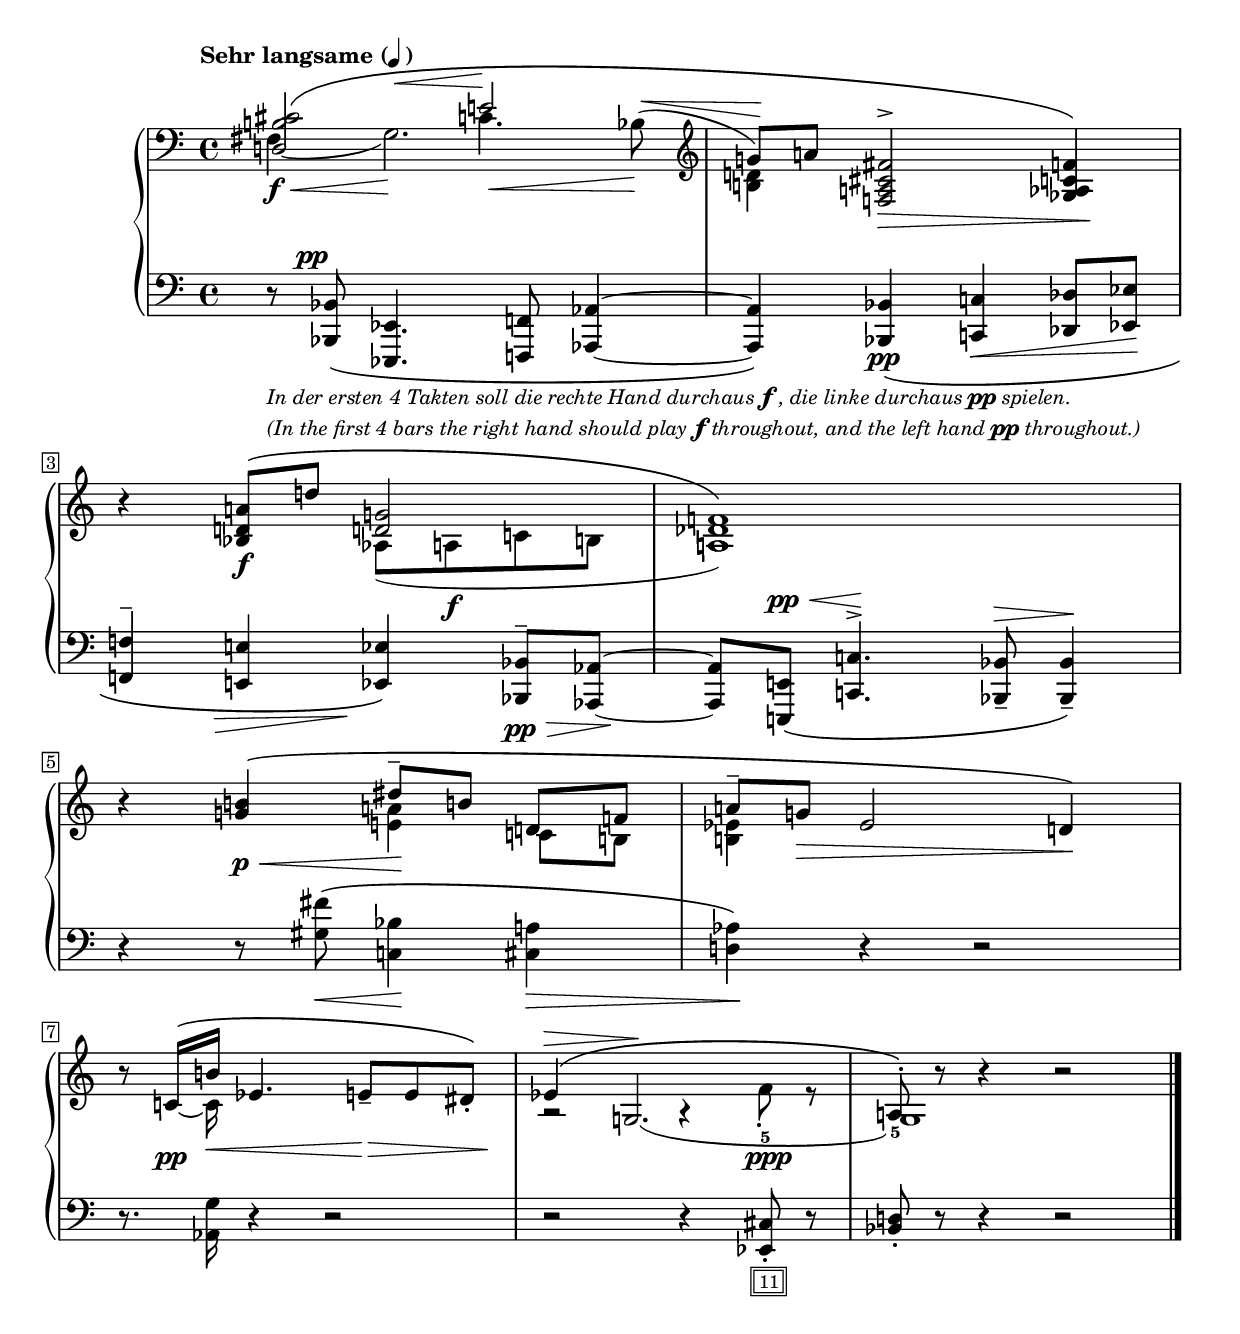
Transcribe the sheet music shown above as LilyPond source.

Global = {
  \key c \major
  \time 4/4
  \include "../global.ly"
}

Sopran = \context Voice = "one" \relative c {
  \voiceOne
  \override MultiMeasureRest.staff-position = #0
  \override Rest.staff-position = #0
  \stemUp\slurNeutral\tieDown
  %1
  \tempo \markup {
    \bold\concat { "Sehr langsame (" { \tiny\note {4} #1 } " )" }
  }
  %1
  | \clef bass
    \shape #'((( 0.5 . -2) (0 . -2) (0 . -4) (0 . 0))) PhrasingSlur
    \once\override PhrasingSlur.outside-staff-priority = #500
    <d! b'!\( cis>2 e'!
  | \clef treble g!8[ a!] <f,! a! cis fis>2^>_\> <ges aes c! f!>4\!\)
    \break
  | r4
    \shape #'((( 0 . 0) (0 . 0) (0 . 0) (0 . -3))) PhrasingSlur
    <bes d! a'!>8\f[\( d'!] <d,! g!>2
  | \once\override NoteColumn.force-hshift = #0 <a! des f!>1\)
    \break
  %5
  | r4 <g'! b!>_\p\<\( dis'8^-[\! b!] d,![ f!]
  | a!^-[ g!]\> ees2 d!4\)\!
    \break
  | r8 c!16[\( b'!] ees,4. e!8_-[ e dis_.]\)
  | \shape #'((( 0 . 0) (0 . 2) (0 . 3) (-1.2 . 3.3))) PhrasingSlur
    ees4\(^\>
    \shape #'((( 0 . 0) (0 . -1.5) (0 . -1.5) (-1.2 . -0.8))) Tie
    g,!2.~\!
  | \once\override NoteColumn.force-hshift = #0.6 g1\)
  \fine
}

Alto = \context Voice = "two" \relative c {
  \voiceTwo
  \override MultiMeasureRest.staff-position = #0
  \override Rest.staff-position = #0
  \stemDown\slurUp
  \override Hairpin.to-barline = ##f
  %1
  | \shape #'((( 1 . -0.5) (0 . 0) (0 . 0) (0 . 0))) Slur
    \override Hairpin.rotation = #'(2 -1 0)
    fis4_(\f\< g2.*1/3)\!^\< c!4.\!_\<
    \once\override Hairpin.rotation = #'(-4 1 0)
    bes8(\!^\<
  | <b! d!>4)\! s2.
  | s2 aes8[_( a!\f c! b!]
  | \once\override NoteColumn.force-hshift = #0 a!1)
  %5
  | s2 <e'! a!>4 c!8[ b!]
  | <b! ees>4 s2.
  | \revert Hairpin.rotation
    s8 \autoBeamOff\hideNotes c!16~ \unHideNotes c\<
    s4. \hideNotes c8\!\> c c\! \unHideNotes\autoBeamOn
  | a2\rest a4\rest f'8_.-5 e\rest
  | \stemUp a,!8^.-5 r8 r4 r2
}

Bass = \context Voice = "four" \relative c {
  \voiceFour
  \override MultiMeasureRest.staff-position = #0
  \override Rest.staff-position = #0
  \phrasingSlurNeutral\stemUp\slurNeutral\tieNeutral
  %1
  | r8_\markup \italic\small {
      \column {
        \line {
          "In der ersten 4 Takten soll die rechte Hand durchaus"
          \dynamic f ", die linke durchaus" \dynamic pp "spielen."
        }
        \line {
          "(In the first 4 bars the right hand should play"
          \dynamic f "throughout, and the left hand" \dynamic pp "throughout.)"
        }
      }
    }
    \once\override Staff.TextScript.extra-offset = #'(-2.5 . -0.5)
    <bes, bes'>\(^\markup { \dynamic pp } <ees, ees'>4. <f! f'!>8 <aes aes'>4~
  | q\)
    \once\override PhrasingSlur.outside-staff-priority = #250
    <bes bes'>\pp\(
    \override Hairpin.rotation = #'(4 -1 0)
    <c! c'!>\< <des! des'!>8[ <ees ees'>]\!
  | <f! f'!>4^-
    \once\override Hairpin.shorten-pair = #'(-2 . 4)
    <e! e'>\> <ees ees'>\)\!
    \once\override Hairpin.shorten-pair = #'(0 . -1)
    <bes bes'>8\pp\>[^- <aes aes'>]~\!
  | \revert Hairpin.rotation
    <aes aes'>[ <e! e'!>]^\pp\(^\< <c'! c'!>4.^>\! <bes bes'>8_-^\> q4_-\)\!
  %5
  | \stemDown r4 r8 <gis'' fis'>\(\< <c,! bes'>4\!
    \override Hairpin.to-barline = ##f
    <cis a'!>\>
  | <d! aes'>4\)\! r r2
  | r8. <aes g'>16 r4 r2
  | \stemUp r2 r4 <ees cis'>8_._\markup \annotation {11} r
  | <bes' d!>_. r r4 r2
  \fine
}

centerDynamics = {
  %1
  | s1*6
  | s8 s\pp s2.
  | s2. s4\ppp
}

\score {
  \new PianoStaff \with { connectArpeggios = ##t }
  <<
    \accidentalStyle Score.piano
    \context Staff = "upper" <<
      \set Staff.midiInstrument = #"acoustic grand"
      \Global
      \clef treble
      \Sopran
      \Alto
    >>
    \context Dynamics <<
      \Global \centerDynamics
    >>
    \context Staff = "lower" <<
      \set Staff.midiInstrument = #"acoustic grand"
      \Global
      \clef bass
      \Bass
    >>
  >>
  \header {
    %composer = "Arnold Schönberg"
    %opus = "Op. 19"
    title = \markup {
      \fill-line {
        \center-column {
          \line { \abs-fontsize #20 "III." }
        }
      }
    }
    subtitle = #f
  }
  \layout {
    \context {
      \PianoStaff
      % More space between staves in the same PianoStaff
      \override StaffGrouper.staff-staff-spacing.minimum-distance = 14
      %\override TextScript.font-shape = #'italic
    }
  }
  \midi {
    \tempo 4 = 100
  }
}
